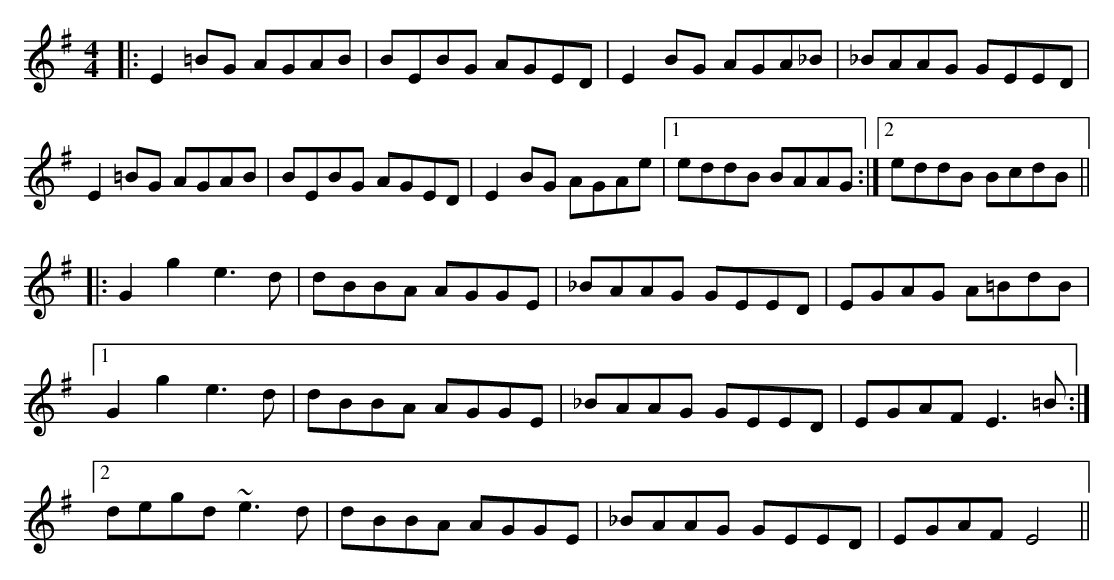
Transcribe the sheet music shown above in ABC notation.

X:1
M:4/4
K:G
|:E2=BG AGAB|BEBG AGED|E2BG AGA_B|_BAAG GEED|
E2=BG AGAB|BEBG AGED|E2BG AGAe|1 eddB BAAG:|2 eddB BcdB||
|:G2g2 e3d|dBBA AGGE|_BAAG GEED|EGAG A=BdB|
[1 G2g2 e3d|dBBA AGGE|_BAAG GEED|EGAF E3=B:|
[2 degd ~e3d|dBBA AGGE|_BAAG GEED|EGAF E4||
